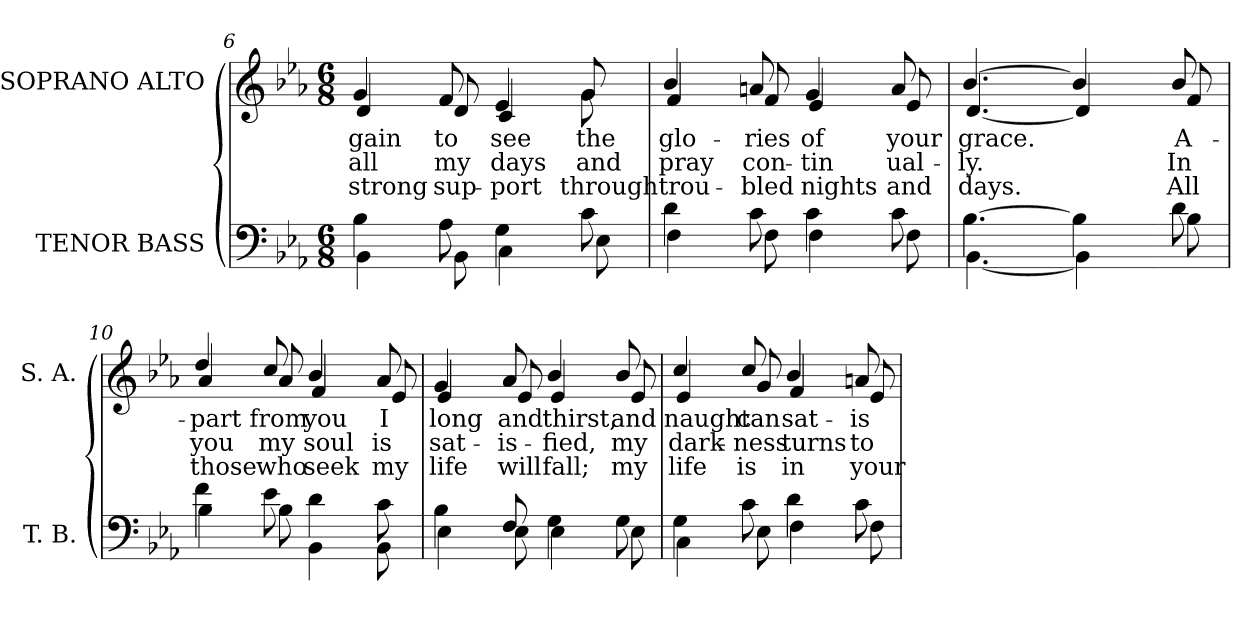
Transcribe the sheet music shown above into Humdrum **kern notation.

**kern	**kern	**text	**text	**text
*part2	*part1	*part1	*part1	*part1
*staff2	*staff1	*staff1	*staff1	*staff1
*I"TENOR BASS	*I"SOPRANO ALTO	*	*	*
*I'T. B.	*I'S. A.	*	*	*
*clefF4	*clefG2	*	*	*
*k[b-e-a-]	*k[b-e-a-]	*	*	*
*E-:	*E-:	*	*	*
*M6/8	*M6/8	*	*	*
=6	=6	=6	=6	=6
*^	*	*	*	*
!	!	!	!LO:LY:b:color=#000000	!LO:LY:b:color=#000000	!LO:LY:b:color=#000000
*	*	*^	*	*	*
4B-i\	4BB-i\	4gi/	4di/	-gain	all	strong
!	!	!	!	!LO:LY:b:color=#000000	!LO:LY:b:color=#000000	!LO:LY:b:color=#000000
8A-i\	8BB-i\	8fi/	8di/	to	my	sup-
!	!	!	!	!LO:LY:b:color=#000000	!LO:LY:b:color=#000000	!LO:LY:b:color=#000000
4Gi\	4Ci\	4e-i/	4ci/	see	days	-port
!	!	!	!	!LO:LY:b:color=#000000	!LO:LY:b:color=#000000	!LO:LY:b:color=#000000
8ci\	8E-i\	8gi/	8gi\	the	and	through
=7	=7	=7	=7	=7	=7	=7
!	!	!	!	!LO:LY:b:color=#000000	!LO:LY:b:color=#000000	!LO:LY:b:color=#000000
4di\	4Fi\	4b-i/	4fi/	glo-	pray	trou-
!	!	!	!	!LO:LY:b:color=#000000	!LO:LY:b:color=#000000	!LO:LY:b:color=#000000
8ci\	8Fi\	8ani/	8fi/	-ries	con-	-bled
!	!	!	!	!LO:LY:b:color=#000000	!LO:LY:b:color=#000000	!LO:LY:b:color=#000000
4ci\	4Fi\	4gi/	4e-i/	of	-tin	nights
!	!	!	!	!LO:LY:b:color=#000000	!LO:LY:b:color=#000000	!LO:LY:b:color=#000000
8ci\	8Fi\	8ai/	8e-i/	your	ual-	and
=8	=8	=8	=8	=8	=8	=8
!	!	!	!	!LO:LY:b:color=#000000	!LO:LY:b:color=#000000	!LO:LY:b:color=#000000
[4.B-i\	[4.BB-i\	[4.b-i/	[4.di/	grace.	-ly.	days.
4B-i\]	4BB-i\]	4b-i/]	4di/]	.	.	.
!!LO:LB:g=z	!!
=9-	=9-	=9-	=9-	=9-	=9-	=9-
!	!	!	!	!LO:LY:b:color=#000000	!LO:LY:b:color=#000000	!LO:LY:b:color=#000000
8di\	8B-i\	8b-i/	8fi/	A-	In	All
=10	=10	=10	=10	=10	=10	=10
!	!	!	!	!LO:LY:b:color=#000000	!LO:LY:b:color=#000000	!LO:LY:b:color=#000000
4fi\	4B-i\	4ddi/	4a-i/	-part	you	those
!	!	!	!	!LO:LY:b:color=#000000	!LO:LY:b:color=#000000	!LO:LY:b:color=#000000
8e-i\	8B-i\	8cci/	8a-i/	from	my	who
!	!	!	!	!LO:LY:b:color=#000000	!LO:LY:b:color=#000000	!LO:LY:b:color=#000000
4di\	4BB-i\	4b-i/	4fi/	you	soul	seek
!	!	!	!	!LO:LY:b:color=#000000	!LO:LY:b:color=#000000	!LO:LY:b:color=#000000
8ci\	8BB-i\	8a-i/	8e-i/	I	is	my
=11	=11	=11	=11	=11	=11	=11
!	!	!	!	!LO:LY:b:color=#000000	!LO:LY:b:color=#000000	!LO:LY:b:color=#000000
4B-i\	4E-i\	4gi/	4e-i/	long	sat-	life
!	!	!	!	!LO:LY:b:color=#000000	!LO:LY:b:color=#000000	!LO:LY:b:color=#000000
8Fi/	8E-i\	8a-i/	8e-i/	and	-is-	will
!	!	!	!	!LO:LY:b:color=#000000	!LO:LY:b:color=#000000	!LO:LY:b:color=#000000
4Gi\	4E-i\	4b-i/	4e-i/	thirst,	-fied,	fall;
!	!	!	!	!LO:LY:b:color=#000000	!LO:LY:b:color=#000000	!LO:LY:b:color=#000000
8Gi\	8E-i\	8b-i/	8e-i/	and	my	my
=12	=12	=12	=12	=12	=12	=12
!	!	!	!	!LO:LY:b:color=#000000	!LO:LY:b:color=#000000	!LO:LY:b:color=#000000
4Gi\	4Ci\	4cci/	4e-i/	naught	dark-	life
!	!	!	!	!LO:LY:b:color=#000000	!LO:LY:b:color=#000000	!LO:LY:b:color=#000000
8ci\	8E-i\	8cci/	8gi/	can	-ness	is
!	!	!	!	!LO:LY:b:color=#000000	!LO:LY:b:color=#000000	!LO:LY:b:color=#000000
4di\	4Fi\	4b-i/	4fi/	sat-	turns	in
!	!	!	!	!LO:LY:b:color=#000000	!LO:LY:b:color=#000000	!LO:LY:b:color=#000000
8ci\	8Fi\	8ani/	8e-i/	-is-	to	your
*v	*v	*	*	*	*	*
*	*v	*v	*	*	*
=	=	=	=	=
*-	*-	*-	*-	*-
